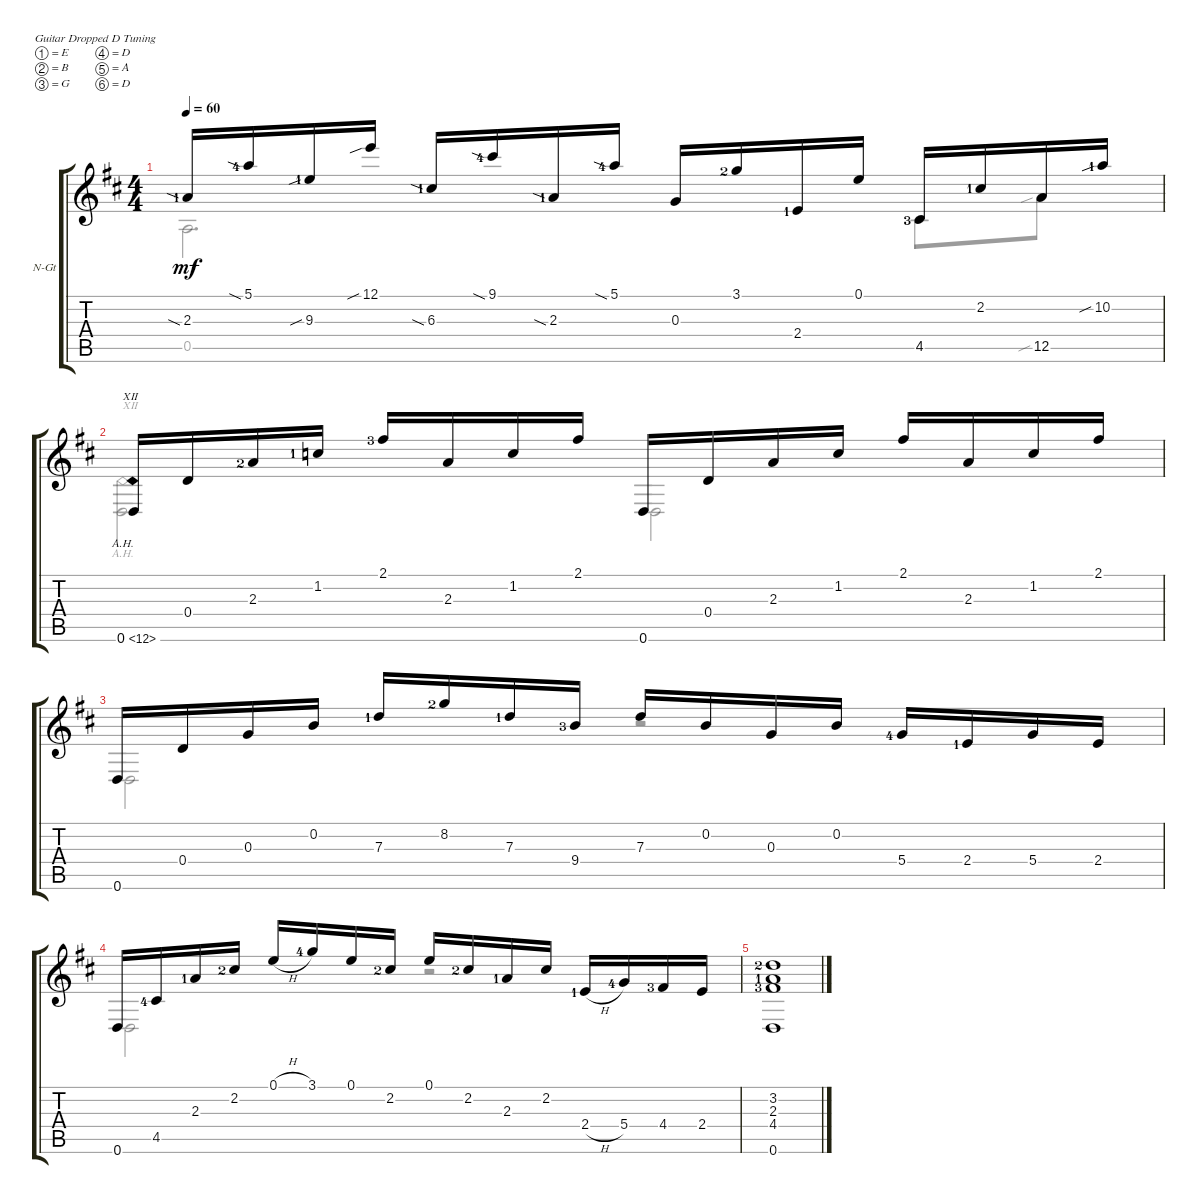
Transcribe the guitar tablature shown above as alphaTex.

\bracketExtendMode groupsimilarinstruments
\firstSystemTrackNameOrientation horizontal
\otherSystemsTrackNameOrientation horizontal
\track ("Guitar" "N-Gt") {instrument acousticguitarnylon}
\staff {score tabs}
\tuning (E4 B3 G3 D3 A2 D2)
\voice
\ts (4 4)
\tempo 60
\clef g2
\ks d
2.3{sia lf 2}.16{dy mf} 5.1{sia lf 5}.16 9.3{sib lf 2}.16 12.1{sib}.16 6.3{sia lf 2}.16 9.1{sia lf 5}.16 2.3{sia lf 2}.16 5.1{sia lf 5}.16 0.3.16 3.1{lf 3}.16 2.4{lf 2}.16 0.1.16 4.5{lf 4}.16 2.2{lf 2}.16 12.5.16 10.2{sib lf 2}.16 |
0.6{ah 12}.16{txt "XII"} 0.4.16 2.3{lf 3}.16 1.2{lf 2}.16 2.1{lf 4}.16 2.3.16 1.2.16 2.1.16 0.6.16 0.4.16 2.3.16 1.2.16 2.1.16 2.3.16 1.2.16 2.1.16 |
0.6.16 0.4.16 0.3.16 0.2.16 7.3{lf 2}.16 8.2{lf 3}.16 7.3{lf 2}.16 9.4{lf 4}.16 7.3.16 0.2.16 0.3.16 0.2.16 5.4{lf 5}.16 2.4{lf 2}.16 5.4.16 2.4.16 |
0.6.16 4.5{lf 5}.16 2.3{lf 2}.16 2.2{lf 3}.16 0.1{h}.16 3.1{lf 5}.16 0.1.16 2.2{lf 3}.16 0.1.16 2.2{lf 3}.16 2.3{lf 2}.16 2.2.16 2.4{h lf 2}.16 5.4{lf 5}.16 4.4{lf 4}.16 2.4.16 |
(3.2{lf 3} 2.3{lf 2} 4.4{lf 4} 0.6).1
\voice
\clef g2
\ottava regular
\simile none
\ks d
0.5.2{d dy mf} 4.5{lf 4}.8 12.5{sib}.8 |
0.6{ah 12}.2{txt "XII"} 0.6.2 |
0.6.2 r.2 |
0.6.2 r.2 |
